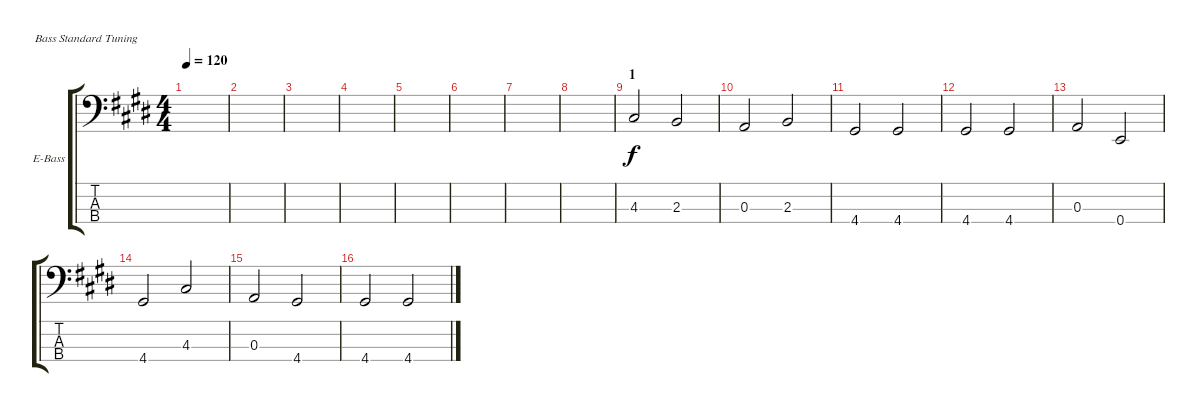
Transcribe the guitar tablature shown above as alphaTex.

\defaultSystemsLayout 4
\bracketExtendMode groupsimilarinstruments
\firstSystemTrackNameOrientation horizontal
\otherSystemsTrackNameOrientation horizontal
\track ("Electric Bass" "E-Bass") {instrument electricbassfinger}
\staff {score tabs}
\tuning (G2 D2 A1 E1)
\ts (4 4)
\tempo 120
\clef f4
\scale
0.38796
\ks c#minor
|
\scale
0.204013 |
\scale
0.204013 |
\scale
0.204013 |
\scale
0.25 |
\scale
0.25 |
\scale
0.25 |
\scale
0.25 |
\section ("" "1")
4.3.2 2.3.2 |
0.3.2 2.3.2 |
4.4.2 4.4.2 |
4.4.2 4.4.2 |
0.3.2 0.4.2 |
4.4.2 4.3.2 |
0.3.2 4.4.2 |
4.4.2 4.4.2
